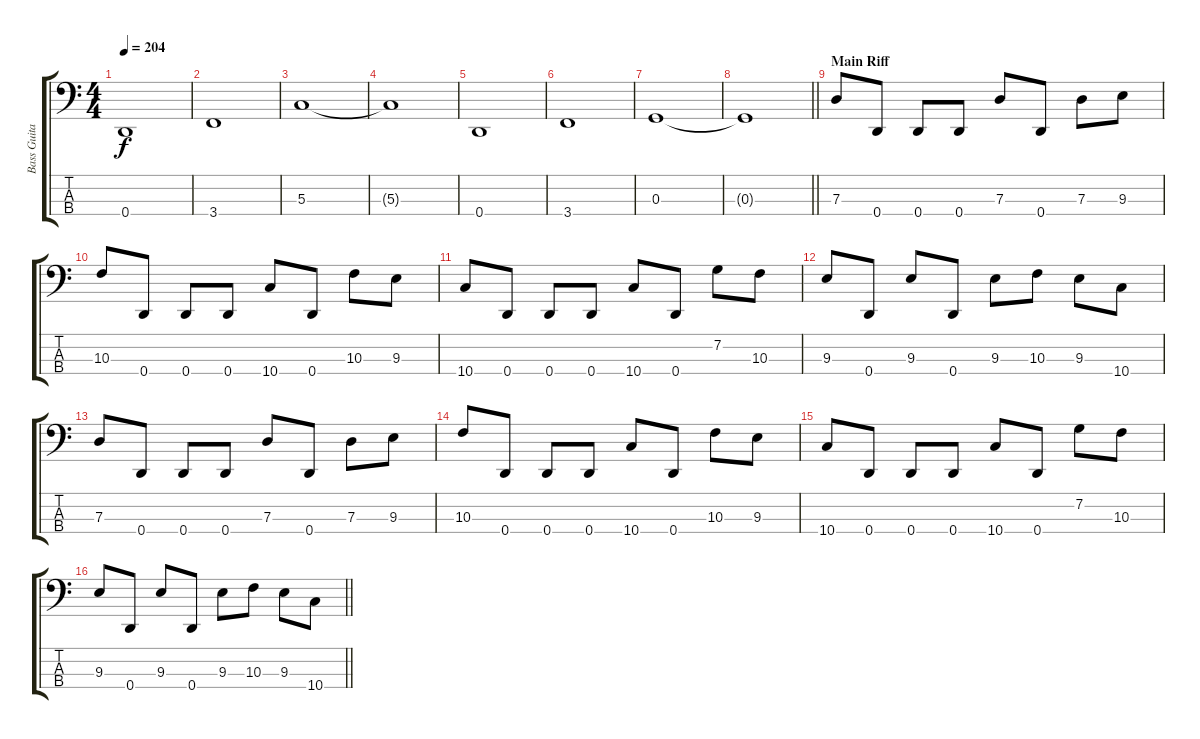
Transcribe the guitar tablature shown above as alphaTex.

\track ("Bass Guitar" "Bass Guita") {instrument electricbassfinger}
\staff {score tabs}
\tuning (F2 C2 G1 D1) {hide}
\ts (4 4)
\tempo 204
\clef f4
\ks c
0.4.1{dy f} |
3.4.1 |
5.3.1 |
5.3{t}.1 |
0.4.1 |
3.4.1 |
0.3.1 |
\barLineRight lightlight
0.3{t}.1 |
\section ("" "Main Riff")
7.3.8 0.4.8 0.4.8 0.4.8 7.3.8 0.4.8 7.3.8 9.3.8 |
10.3.8 0.4.8 0.4.8 0.4.8 10.4.8 0.4.8 10.3.8 9.3.8 |
10.4.8 0.4.8 0.4.8 0.4.8 10.4.8 0.4.8 7.2.8 10.3.8 |
9.3.8 0.4.8 9.3.8 0.4.8 9.3.8 10.3.8 9.3.8 10.4.8 |
7.3.8 0.4.8 0.4.8 0.4.8 7.3.8 0.4.8 7.3.8 9.3.8 |
10.3.8 0.4.8 0.4.8 0.4.8 10.4.8 0.4.8 10.3.8 9.3.8 |
10.4.8 0.4.8 0.4.8 0.4.8 10.4.8 0.4.8 7.2.8 10.3.8 |
\barLineRight lightlight
9.3.8 0.4.8 9.3.8 0.4.8 9.3.8 10.3.8 9.3.8 10.4.8
